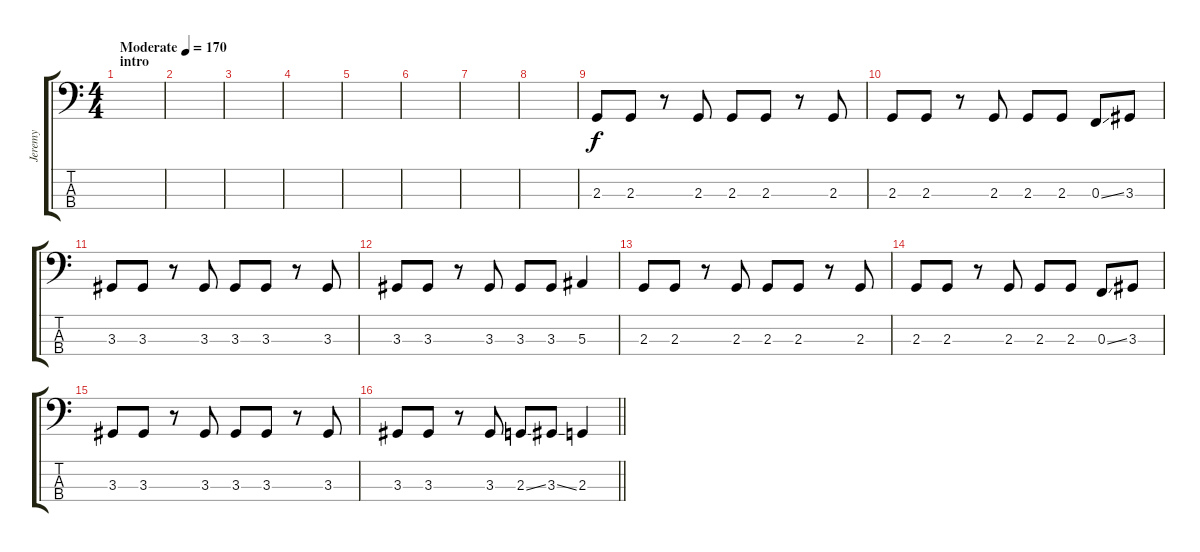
\track ("Jeremy" "Jeremy") {instrument electricbassfinger}
\staff {score tabs}
\tuning (Eb2 Bb1 F1 C1) {hide}
\ts (4 4)
\section ("" "intro")
\tempo (170 "Moderate")
\clef f4
\ks c
|
|
|
|
|
|
|
|
2.3.8 2.3.8 r.8 2.3.8 2.3.8 2.3.8 r.8 2.3.8 |
2.3.8 2.3.8 r.8 2.3.8 2.3.8 2.3.8 0.3{ss}.8 3.3.8 |
3.3.8 3.3.8 r.8 3.3.8 3.3.8 3.3.8 r.8 3.3.8 |
3.3.8 3.3.8 r.8 3.3.8 3.3.8 3.3.8 5.3.4 |
2.3.8 2.3.8 r.8 2.3.8 2.3.8 2.3.8 r.8 2.3.8 |
2.3.8 2.3.8 r.8 2.3.8 2.3.8 2.3.8 0.3{ss}.8 3.3.8 |
3.3.8 3.3.8 r.8 3.3.8 3.3.8 3.3.8 r.8 3.3.8 |
\barLineRight lightlight
3.3.8 3.3.8 r.8 3.3.8 2.3{ss}.8 3.3{ss}.8 2.3.4
